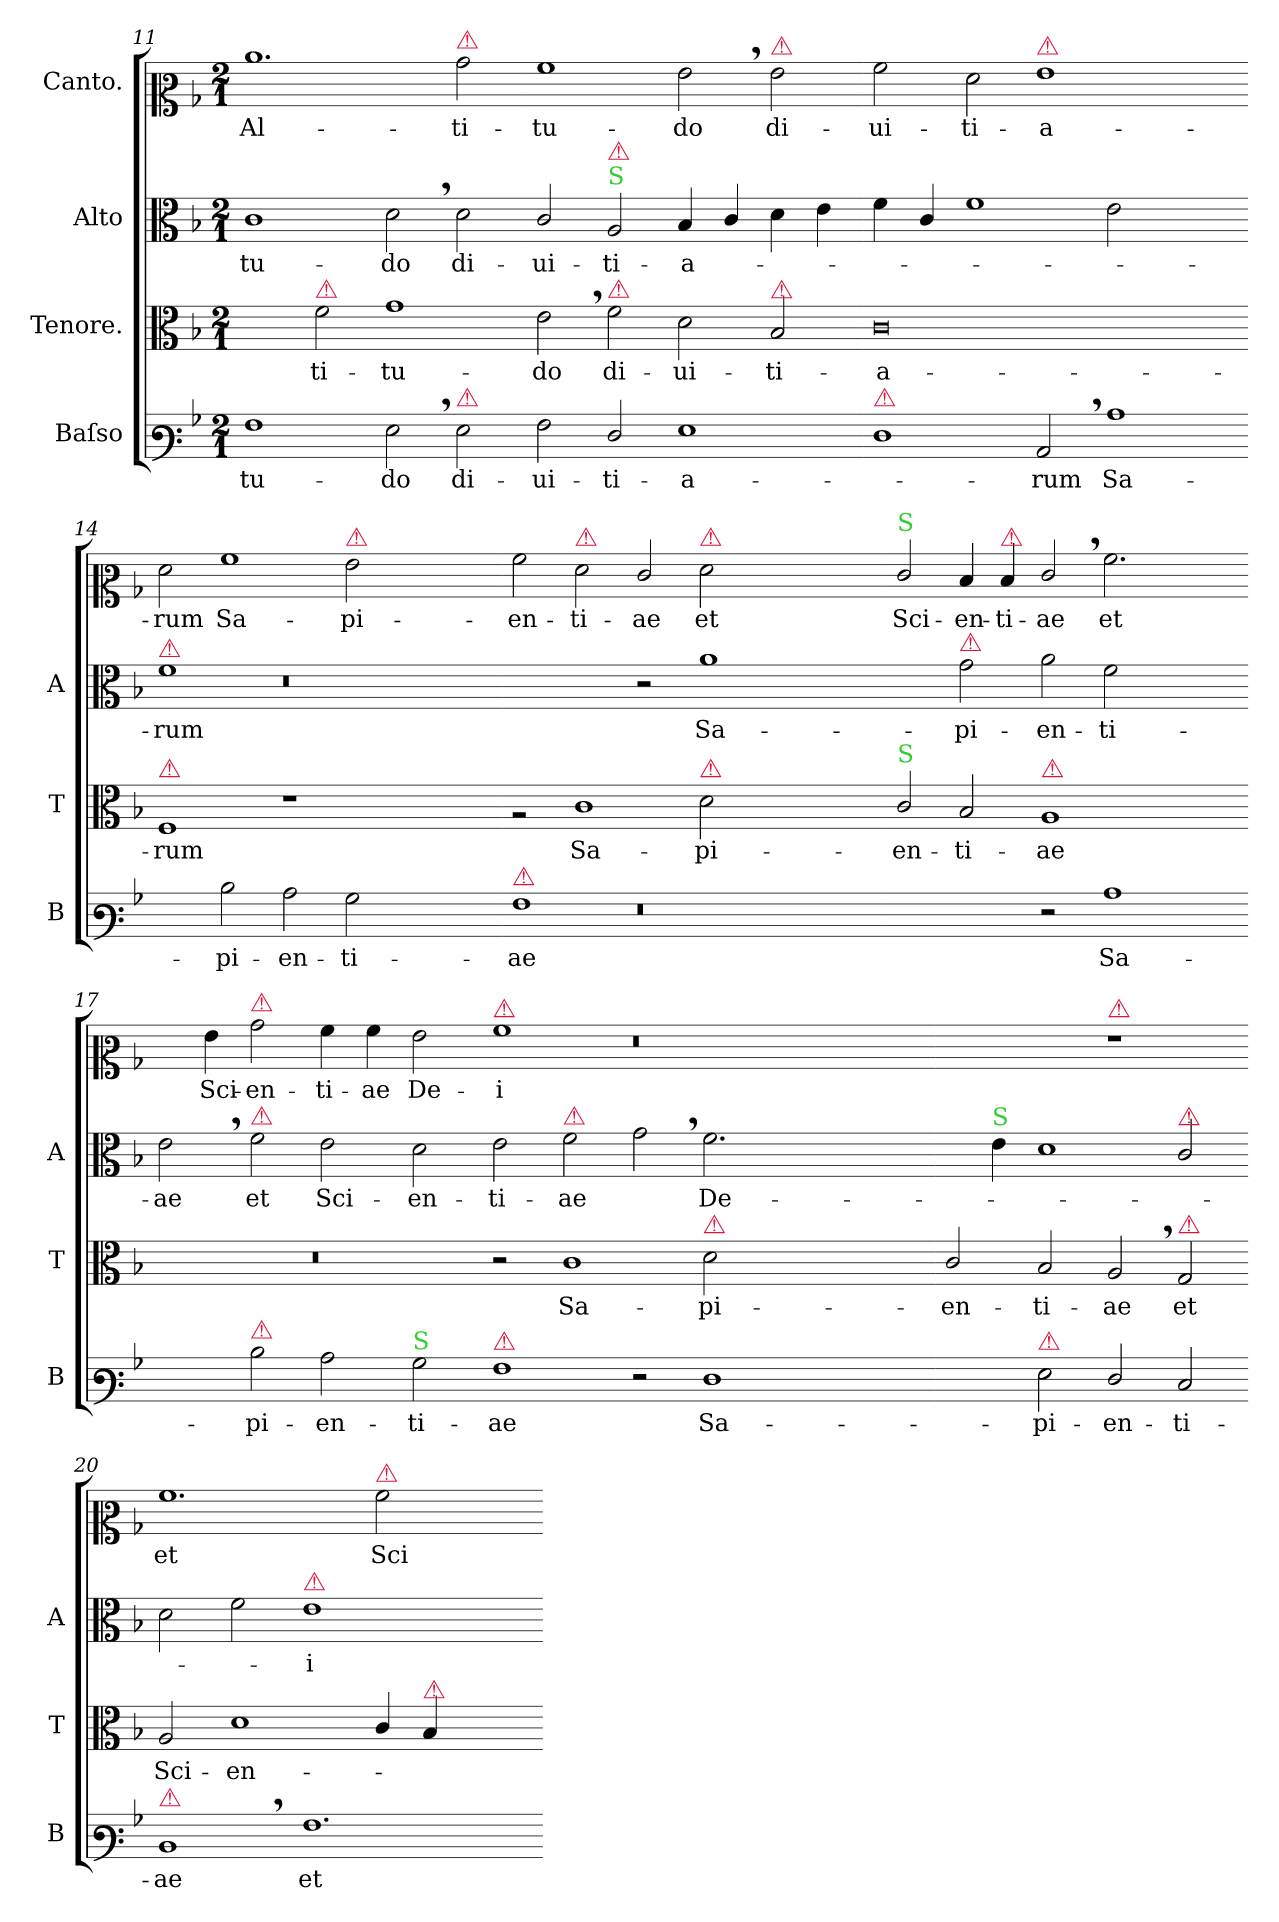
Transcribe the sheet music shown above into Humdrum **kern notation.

**kern	**text	**kern	**text	**kern	**text	**kern	**text
*part4	*part4	*part3	*part3	*part2	*part2	*part1	*part1
*staff4	*staff4	*staff3	*staff3	*staff2	*staff2	*staff1	*staff1
*I"Baſso	*	*I"Tenore.	*	*I"Alto	*	*I"Canto.	*
*I'B	*	*I'T	*	*I'A	*	*	*
*clefF3	*	*clefC3	*	*clefC3	*	*clefC2	*
*k[b-]	*	*k[b-]	*	*k[b-]	*	*k[b-]	*
*M2/1	*	*M2/1	*	*M2/1	*	*M2/1	*
=11	=11	=11	=11	=11	=11	=11	=11
!	!LO:LY:i	!	!	!	!	!	!
1A	-tu-	2ryy	.	1c	-tu-	1.cc	Al-
!	!	!LO:TX:a:color=crimson:t=⚠	!	!	!	!	!
!	!	!	!LO:LY:i	!	!	!	!
.	.	2f\	-ti-	.	.	.	.
!	!LO:LY:i	!	!LO:LY:i	!	!	!	!
2G,<\	-do	1g	-tu-	2d,<\	-do	.	.
!	!	!	!	!	!	!LO:TX:a:color=crimson:t=⚠	!
!LO:TX:a:color=crimson:t=⚠	!	!	!	!	!	!	!
2G\	di-	.	.	2d\	di-	2b-\	-ti-
=12-	=12-	=12-	=12-	=12-	=12-	=12-	=12-
!	!	!	!LO:LY:i	!	!	!	!
2A\	-ui-	2e,<\	-do	2c/	-ui-	1a	-tu-
!	!	!	!	!LO:TX:a:color=limegreen:t=S	!	!	!
!	!	!	!	!LO:TX:a:color=crimson:t=⚠	!	!	!
!	!	!LO:TX:a:color=crimson:t=⚠	!	!	!	!	!
2F/	-ti-	2f\	di-	2A/	-ti-	.	.
1G	-a-	2d\	-ui-	4B-/	-a-	2g,<\	-do
.	.	.	.	4c/	.	.	.
!	!	!	!	!	!	!LO:TX:a:color=crimson:t=⚠	!
!	!	!LO:TX:a:color=crimson:t=⚠	!	!	!	!	!
.	.	2B-/	-ti-	4d\	.	2g\	di-
.	.	.	.	4e\	.	.	.
=13-	=13-	=13-	=13-	=13-	=13-	=13-	=13-
!LO:TX:a:color=crimson:t=⚠	!	!	!	!	!	!	!
1F	.	0c	-a-	4f\	.	2a\	-ui-
.	.	.	.	4c/	.	.	.
.	.	.	.	1f	.	2f\	-ti-
!	!	!	!	!	!	!LO:TX:a:color=crimson:t=⚠	!
2C,</	-rum	.	.	.	.	1g	-a-
1c\	Sa-	.	.	2e\	.	.	.
.	.	2ryy	.	2ryy	.	2ryy	.
=14-	=14-	=14-	=14-	=14-	=14-	=14-	=14-
!	!	!	!	!LO:TX:a:color=crimson:t=⚠	!	!	!
!	!	!LO:TX:a:color=crimson:t=⚠	!	!	!	!	!
2ryy	.	1F	-rum	1f	-rum	2f\	-rum
2d\	-pi-	.	.	.	.	1a	Sa-
2c\	-en-	1r	.	0r	.	.	.
!	!	!	!	!	!	!LO:TX:a:color=crimson:t=⚠	!
2B-\	-ti-	.	.	.	.	2g\	-pi-
1ryy	.	1ryy	.	.	.	1ryy	.
=15-	=15-	=15-	=15-	=15-	=15-	=15-	=15-
!LO:TX:a:color=crimson:t=⚠	!	!	!	!	!	!	!
1A	-ae	2rA	.	1ryy	.	2a\	-en-
!	!	!	!	!	!	!LO:TX:a:color=crimson:t=⚠	!
.	.	1c	Sa-	.	.	2f\	-ti-
0r	.	.	.	2r	.	2e/	-ae
!	!	!	!	!	!	!LO:TX:a:color=crimson:t=⚠	!
!	!	!LO:TX:a:color=crimson:t=⚠	!	!	!	!	!
.	.	2d\	-pi-	1a\	Sa-	2f\	et
.	.	1ryy	.	.	.	1ryy	.
.	.	.	.	2ryy	.	.	.
=16-	=16-	=16-	=16-	=16-	=16-	=16-	=16-
!	!	!	!	!	!	!LO:TX:a:color=limegreen:t=S	!
!	!	!LO:TX:a:color=limegreen:t=S	!	!	!	!	!
1ryy	.	2c/	-en-	2ryy	.	2e/	Sci-
!	!	!	!	!LO:TX:a:color=crimson:t=⚠	!	!	!
.	.	2B-/	-ti-	2g\	-pi-	4d/	-en-
!	!	!	!	!	!	!LO:TX:a:color=crimson:t=⚠	!
.	.	.	.	.	.	4d/	-ti-
!	!	!LO:TX:a:color=crimson:t=⚠	!	!	!	!	!
2r	.	1A	-ae	2a\	-en-	2e,</	-ae
1c\	Sa-	.	.	2f\	-ti-	2.a\	et
.	.	2ryy	.	2ryy	.	.	.
.	.	.	.	.	.	4ryy	.
=17-	=17-	=17-	=17-	=17-	=17-	=17-	=17-
2ryy	.	0r	.	2e,<\	-ae	4ryy	.
.	.	.	.	.	.	4g\	Sci-
!	!	!	!	!	!	!LO:TX:a:color=crimson:t=⚠	!
!	!	!	!	!LO:TX:a:color=crimson:t=⚠	!	!	!
!LO:TX:a:color=crimson:t=⚠	!	!	!	!	!	!	!
2d\	-pi-	.	.	2f\	et	2b-\	-en-
2c\	-en-	.	.	2e\	Sci-	4a\	-ti-
.	.	.	.	.	.	4a\	-ae
!LO:TX:a:color=limegreen:t=S	!	!	!	!	!	!	!
2B-\	-ti-	.	.	2d\	-en-	2g\	De-
=18-	=18-	=18-	=18-	=18-	=18-	=18-	=18-
!	!	!	!	!	!	!LO:TX:a:color=crimson:t=⚠	!
!LO:TX:a:color=crimson:t=⚠	!	!	!	!	!	!	!
1A	-ae	2r	.	2e\	-ti-	1a	-i
!	!	!	!	!LO:TX:a:color=crimson:t=⚠	!	!	!
!	!	!	!LO:LY:i	!	!	!	!
.	.	1c	Sa-	2f\	-ae	.	.
2r	.	.	.	2g,<\	.	0r	.
!	!	!LO:TX:a:color=crimson:t=⚠	!	!	!	!	!
!	!LO:LY:i	!	!LO:LY:i	!	!	!	!
1F\	Sa-	2d\	-pi-	2.f\	De-	.	.
.	.	1ryy	.	.	.	.	.
.	.	.	.	2.ryy	.	.	.
2ryy	.	.	.	.	.	.	.
=19-	=19-	=19-	=19-	=19-	=19-	=19-	=19-
!	!	!	!LO:LY:i	!	!	!	!
2ryy	.	2c/	-en-	4ryy	.	1ryy	.
!	!	!	!	!LO:TX:a:color=limegreen:t=S	!	!	!
.	.	.	.	4e\	.	.	.
!LO:TX:a:color=crimson:t=⚠	!	!	!	!	!	!	!
!	!LO:LY:i	!	!LO:LY:i	!	!	!	!
2G\	-pi-	2B-/	-ti-	1d	.	.	.
!	!	!	!	!	!	!LO:TX:a:color=crimson:t=⚠	!
!	!LO:LY:i	!	!LO:LY:i	!	!	!	!
2F/	-en-	2A,</	-ae	.	.	1r	.
!	!	!	!	!LO:TX:a:color=crimson:t=⚠	!	!	!
!	!	!LO:TX:a:color=crimson:t=⚠	!	!	!	!	!
!	!LO:LY:i	!	!	!	!	!	!
2E/	-ti-	2G/	et	2c/	.	.	.
=20-	=20-	=20-	=20-	=20-	=20-	=20-	=20-
!LO:TX:a:color=crimson:t=⚠	!	!	!	!	!	!	!
!	!LO:LY:i	!	!	!	!	!	!
1D,<	-ae	2A/	Sci-	2d\	.	1.a	et
.	.	1d	-en-	2f\	.	.	.
!	!	!	!	!LO:TX:a:color=crimson:t=⚠	!	!	!
1.A	et	.	.	1e	-i	.	.
!	!	!	!	!	!	!LO:TX:a:color=crimson:t=⚠	!
.	.	4c/	.	.	.	2a\	Sci-
!	!	!LO:TX:a:color=crimson:t=⚠	!	!	!	!	!
.	.	4B-/	.	.	.	.	.
.	.	2ryy	.	2ryy	.	2ryy	.
=-	=-	=-	=-	=-	=-	=-	=-
*-	*-	*-	*-	*-	*-	*-	*-
